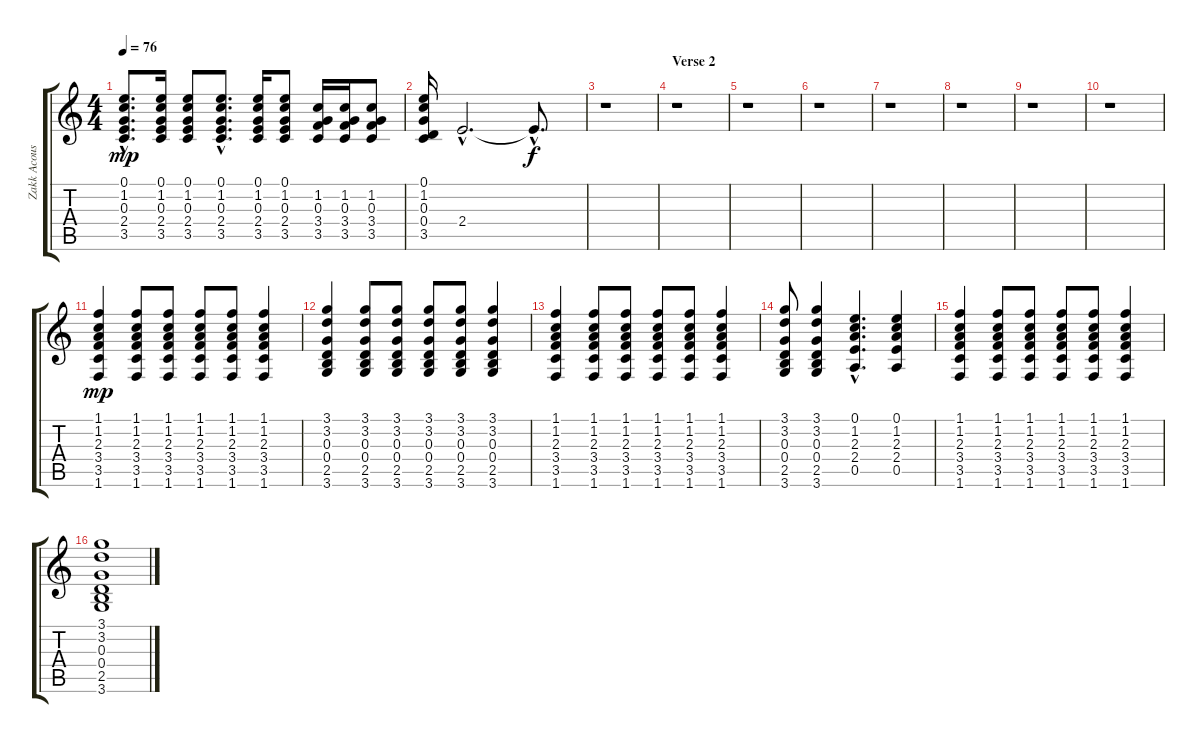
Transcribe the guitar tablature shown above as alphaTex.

\track ("Zakk Acoustic" "Zakk Acous") {instrument acousticguitarsteel}
\staff {score tabs}
\tuning (E4 B3 G3 D3 A2 E2) {hide}
\ts (4 4)
\tempo 76
\clef g2
\ks c
(0.1{hac} 1.2{hac} 0.3{hac} 2.4{hac} 3.5{hac}).8{d dy mp} (0.1 1.2 0.3 2.4 3.5).16 (0.1 1.2 0.3 2.4 3.5).8 (0.1{hac} 1.2{hac} 0.3{hac} 2.4{hac} 3.5{hac}).8{d} (0.1 1.2 0.3 2.4 3.5).16 (0.1 1.2 0.3 2.4 3.5).8 (1.2 0.3 3.4 3.5).16 (1.2 0.3 3.4 3.5).16 (1.2 0.3 3.4 3.5).8 |
(0.1 1.2 0.3 0.4 3.5).16 2.4{hac}.2{d} 2.4{hac t}.8{d dy f} |
r.1 |
\section ("" "Verse 2")
r.1 |
r.1 |
r.1 |
r.1 |
r.1 |
r.1 |
r.1 |
(1.1 1.2 2.3 3.4 3.5 1.6).4{dy mp} (1.1 1.2 2.3 3.4 3.5 1.6).8 (1.1 1.2 2.3 3.4 3.5 1.6).8 (1.1 1.2 2.3 3.4 3.5 1.6).8 (1.1 1.2 2.3 3.4 3.5 1.6).8 (1.1 1.2 2.3 3.4 3.5 1.6).4 |
(3.1 3.2 0.3 0.4 2.5 3.6).4 (3.1 3.2 0.3 0.4 2.5 3.6).8 (3.1 3.2 0.3 0.4 2.5 3.6).8 (3.1 3.2 0.3 0.4 2.5 3.6).8 (3.1 3.2 0.3 0.4 2.5 3.6).8 (3.1 3.2 0.3 0.4 2.5 3.6).4 |
(1.1 1.2 2.3 3.4 3.5 1.6).4 (1.1 1.2 2.3 3.4 3.5 1.6).8 (1.1 1.2 2.3 3.4 3.5 1.6).8 (1.1 1.2 2.3 3.4 3.5 1.6).8 (1.1 1.2 2.3 3.4 3.5 1.6).8 (1.1 1.2 2.3 3.4 3.5 1.6).4 |
(3.1 3.2 0.3 0.4 2.5 3.6).8 (3.1 3.2 0.3 0.4 2.5 3.6).4 (0.1{hac} 1.2{hac} 2.3{hac} 2.4{hac} 0.5{hac}).4{d} (0.1 1.2 2.3 2.4 0.5).4 |
(1.1 1.2 2.3 3.4 3.5 1.6).4 (1.1 1.2 2.3 3.4 3.5 1.6).8 (1.1 1.2 2.3 3.4 3.5 1.6).8 (1.1 1.2 2.3 3.4 3.5 1.6).8 (1.1 1.2 2.3 3.4 3.5 1.6).8 (1.1 1.2 2.3 3.4 3.5 1.6).4 |
(3.1 3.2 0.3 0.4 2.5 3.6).1
